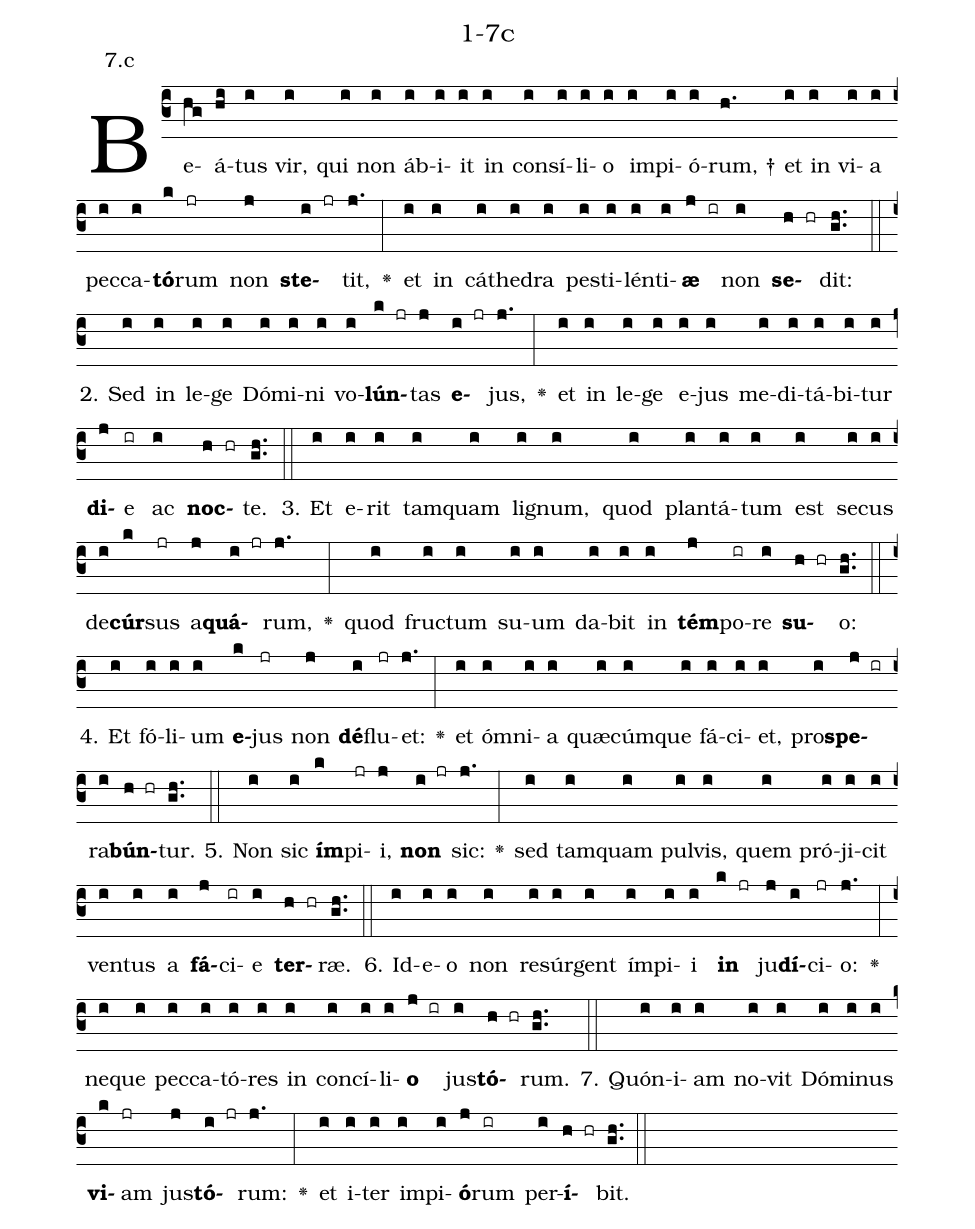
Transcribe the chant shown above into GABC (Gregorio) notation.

name: 1-7c;
annotation: 7.c;
%%
(c3)Be(hg)á(hi)tus(i) vir,(i) qui(i) non(i) áb(i)i(i)it(i) in(i) con(i)sí(i)li(i)o(i) im(i)pi(i)ó(i)rum, †(h.) et(i) in(i) vi(i)a(i) pec(i)ca(i)<b>tó</b>(k)rum(jr) non(j) <b>ste</b>(i jr)tit,(j.) <v>\greheightstar</v>(:) et(i) in(i) cá(i)the(i)dra(i) pes(i)ti(i)lén(i)ti(i)<b>æ</b>(j ir) non(i) <b>se</b>(h hr)dit:(gh..) (::)
2. Sed(i) in(i) le(i)ge(i) Dó(i)mi(i)ni(i) vo(i)<b>lún</b>(k jr)tas(j) <b>e</b>(i jr)jus,(j.) <v>\greheightstar</v>(:) et(i) in(i) le(i)ge(i) e(i)jus(i) me(i)di(i)tá(i)bi(i)tur(i) <b>di</b>(j)e(ir) ac(i) <b>noc</b>(h hr)te.(gh..) (::)
3. Et(i) e(i)rit(i) tam(i)quam(i) li(i)gnum,(i) quod(i) plan(i)tá(i)tum(i) est(i) se(i)cus(i) de(i)<b>cúr</b>(k)sus(jr) a(j)<b>quá</b>(i jr)rum,(j.) <v>\greheightstar</v>(:) quod(i) fruc(i)tum(i) su(i)um(i) da(i)bit(i) in(i) <b>tém</b>(j)po(ir)re(i) <b>su</b>(h hr)o:(gh..) (::)
4. Et(i) fó(i)li(i)um(i) <b>e</b>(k)jus(jr) non(j) <b>dé</b>(i)flu(jr)et:(j.) <v>\greheightstar</v>(:) et(i) óm(i)ni(i)a(i) quæ(i)cúm(i)que(i) fá(i)ci(i)et,(i) pro(i)<b>spe</b>(j ir)ra(i)<b>bún</b>(h hr)tur.(gh..) (::)
5. Non(i) sic(i) <b>ím</b>(k)pi(jr)i,(j) <b>non</b>(i jr) sic:(j.) <v>\greheightstar</v>(:) sed(i) tam(i)quam(i) pul(i)vis,(i) quem(i) pró(i)ji(i)cit(i) ven(i)tus(i) a(i) <b>fá</b>(j)ci(ir)e(i) <b>ter</b>(h hr)ræ.(gh..) (::)
6. Id(i)e(i)o(i) non(i) re(i)súr(i)gent(i) ím(i)pi(i)i(i) <b>in</b>(k jr) ju(j)<b>dí</b>(i)ci(jr)o:(j.) <v>\greheightstar</v>(:) ne(i)que(i) pec(i)ca(i)tó(i)res(i) in(i) con(i)cí(i)li(i)<b>o</b>(j ir) jus(i)<b>tó</b>(h hr)rum.(gh..) (::)
7. Quón(i)i(i)am(i) no(i)vit(i) Dó(i)mi(i)nus(i) <b>vi</b>(k)am(jr) jus(j)<b>tó</b>(i jr)rum:(j.) <v>\greheightstar</v>(:) et(i) i(i)ter(i) im(i)pi(i)<b>ó</b>(j)rum(ir) per(i)<b>í</b>(h hr)bit.(gh..) (::)
